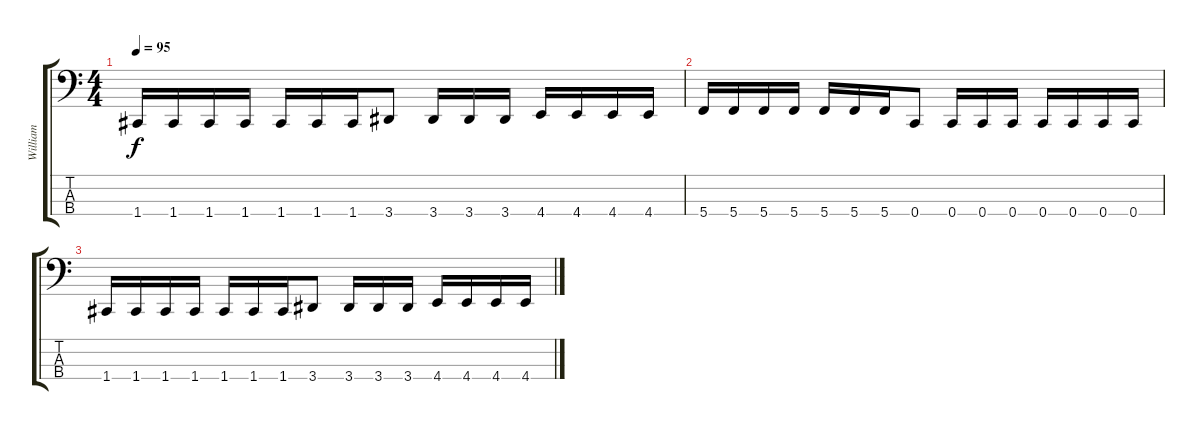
\track ("William" "William") {instrument electricbassfinger}
\staff {score tabs}
\tuning (Eb2 Bb1 F1 C1) {hide}
\ts (4 4)
\tempo 95
\clef f4
\ks c
1.4.16{dy f} 1.4.16 1.4.16 1.4.16 1.4.16 1.4.16 1.4.16 3.4.8 3.4.16 3.4.16 3.4.16 4.4.16 4.4.16 4.4.16 4.4.16 |
5.4.16 5.4.16 5.4.16 5.4.16 5.4.16 5.4.16 5.4.16 0.4.8 0.4.16 0.4.16 0.4.16 0.4.16 0.4.16 0.4.16 0.4.16 |
1.4.16 1.4.16 1.4.16 1.4.16 1.4.16 1.4.16 1.4.16 3.4.8 3.4.16 3.4.16 3.4.16 4.4.16 4.4.16 4.4.16 4.4.16
